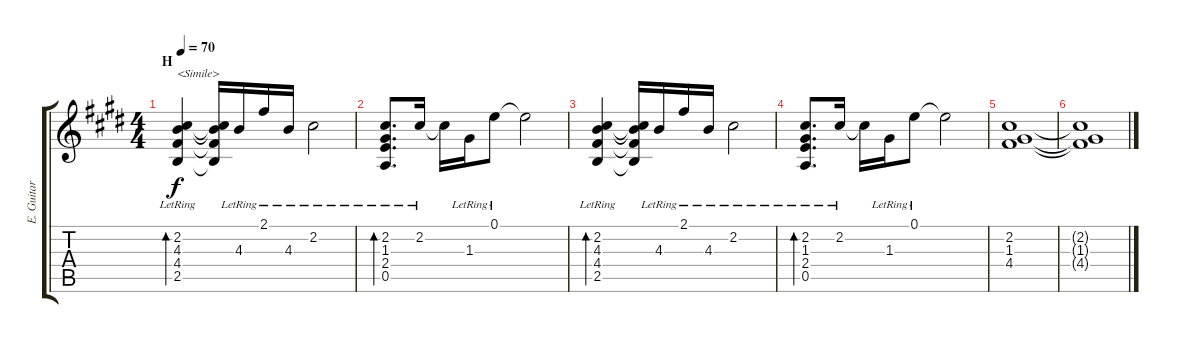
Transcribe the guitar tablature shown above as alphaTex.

\track ("E. Guitar I" "E. Guitar ") {instrument electricguitarclean}
\staff {score tabs}
\tuning (E4 B3 G3 D3 A2 E2) {hide}
\ts (4 4)
\section ("" "H")
\tempo 70
\clef g2
\ks e
(2.2{lr} 4.3{lr} 4.4{lr} 2.5{lr}).4{bd 120 txt "<Simile>" dy f} (2.2{t} 4.3{t} 4.4{t} 2.5{t}).16 4.3{lr}.16 2.1{lr}.16 4.3{lr}.16 2.2{lr}.2 |
(2.2{lr} 1.3{lr} 2.4{lr} 0.5{lr}).8{d bd 120} 2.2{lr}.16 2.2{t}.16 1.3{lr}.16 0.1{lr}.8 0.1{t}.2 |
(2.2{lr} 4.3{lr} 4.4{lr} 2.5{lr}).4{bd 120} (2.2{t} 4.3{t} 4.4{t} 2.5{t}).16 4.3{lr}.16 2.1{lr}.16 4.3{lr}.16 2.2{lr}.2 |
(2.2{lr} 1.3{lr} 2.4{lr} 0.5{lr}).8{d bd 120} 2.2{lr}.16 2.2{t}.16 1.3{lr}.16 0.1{lr}.8 0.1{t}.2 |
(2.2 1.3 4.4).1 |
(2.2{t} 1.3{t} 4.4{t}).1
